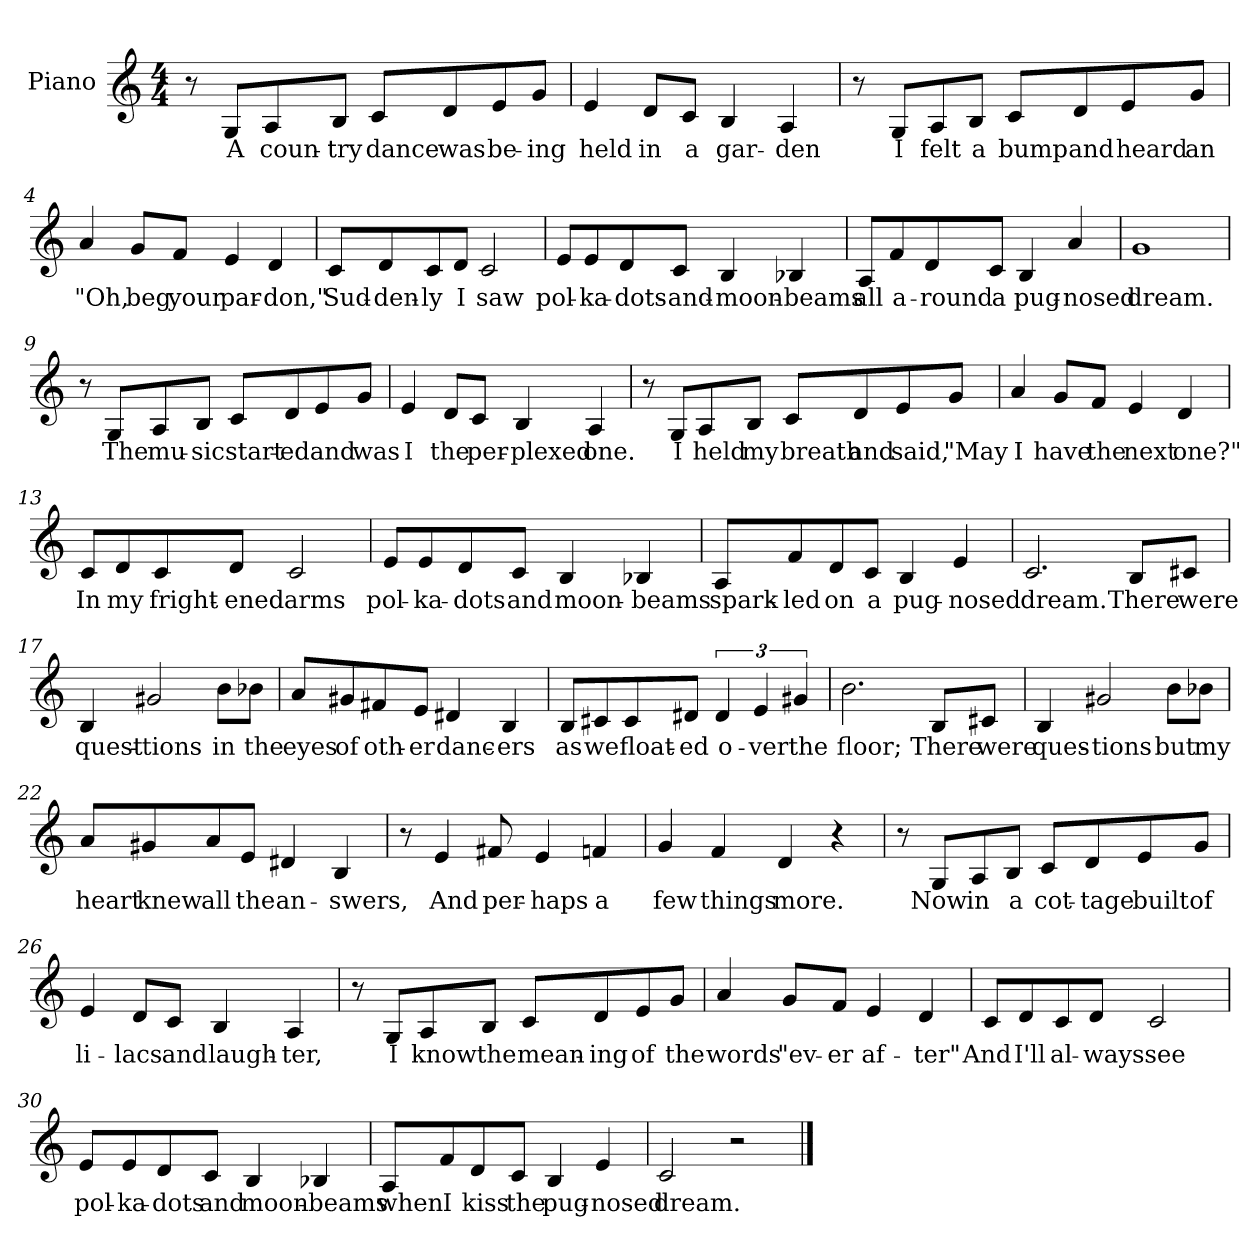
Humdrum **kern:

**kern	**text
*part1	*part1
*staff1	*staff1
*I"Piano	*
*I'Pno	*
*clefG2	*
*k[]	*
*C:	*
*M4/4	*
*MM80	*
=1	=1
8r	.
8G/L	A
8A/	coun-
8B/J	-try
8c/L	dance
8d/	was
8e/	be-
8g/J	-ing
=2	=2
4e/	held
8d/L	in
8c/J	a
4B/	gar-
4A/	-den
=3	=3
8r	.
8G/L	I
8A/	felt
8B/J	a
8c/L	bump
8d/	and
8e/	heard
8g/J	an
=4	=4
4a/	"Oh,
8g/L	beg
8f/J	your
4e/	par-
4d/	-don,"
!!LO:LB:g=z
=5	=5
8c/L	Sud-
8d/	-den-
8c/	-ly
8d/J	I
2c/	saw
=6	=6
8e/L	pol-
8e/	-ka-
8d/	-dots-
8c/J	-and-
4B/	-moon-
4B-X/	-beams
=7	=7
8A/L	all
8f/	a-
8d/	-round
8c/J	a
4B/	pug-
4a/	-nosed
=8	=8
1g	dream.
!!LO:LB:g=z
=9	=9
8r	.
8G/L	The
8A/	mu-
8B/J	-sic
8c/L	start-
8d/	-ed
8e/	and
8g/J	was
=10	=10
4e/	I
8d/L	the
8c/J	per-
4B/	-plexed
4A/	one.
=11	=11
8r	.
8G/L	I
8A/	held
8B/J	my
8c/L	breath
8d/	and
8e/	said,
8g/J	"May
=12	=12
4a/	I
8g/L	have
8f/J	the
4e/	next
4d/	one?"
!!LO:LB:g=z
=13	=13
8c/L	In
8d/	my
8c/	fright-
8d/J	-ened
2c/	arms
=14	=14
8e/L	pol-
8e/	-ka-
8d/	-dots
8c/J	and
4B/	moon-
4B-X/	-beams
=15	=15
8A/L	spark-
8f/	-led
8d/	on
8c/J	a
4B/	pug-
4e/	-nosed
=16	=16
2.c/	dream.
8B/L	There
8c#X/J	were
!!LO:LB:g=z
=17	=17
4B/	quest-
2g#X/	-tions
8b\L	in
8b-X\J	the
=18	=18
8a/L	eyes
8g#X/	of
8f#X/	oth-
8e/J	-er
4d#X/	danc-
4B/	-ers
=19	=19
8B/L	as
8c#X/	we
8c#/	float-
8d#X/J	-ed
6d#/	o-
6e/	-ver
6g#X/	the
=20	=20
2.b\	floor;
8B/L	There
8c#X/J	were
!!LO:LB:g=z
=21	=21
4B/	ques-
2g#X/	-tions
8b\L	but
8b-X\J	my
=22	=22
8a/L	heart
8g#X/	knew
8a/	all
8e/J	the
4d#X/	an-
4B/	-swers,
=23	=23
8r	.
4e/	And
8f#X/	per-
4e/	-haps
4fn/	a
=24	=24
4g/	few
4f/	things
4d/	more.
4r	.
!!LO:LB:g=z
=25	=25
8r	.
8G/L	Now
8A/	in
8B/J	a
8c/L	cot-
8d/	-tage
8e/	built
8g/J	of
=26	=26
4e/	li-
8d/L	-lacs
8c/J	and
4B/	laugh-
4A/	-ter,
=27	=27
8r	.
8G/L	I
8A/	know
8B/J	the
8c/L	mean-
8d/	-ing
8e/	of
8g/J	the
=28	=28
4a/	words
8g/L	"ev-
8f/J	-er
4e/	af-
4d/	-ter"
!!LO:LB:g=z
=29	=29
8c/L	And
8d/	I'll
8c/	al-
8d/J	-ways
2c/	see
=30	=30
8e/L	pol-
8e/	-ka-
8d/	-dots
8c/J	and
4B/	moon-
4B-X/	-beams
=31	=31
8A/L	when
8f/	I
8d/	kiss
8c/J	the
4B/	pug-
4e/	-nosed
=32	=32
2c/	dream.
2r	.
==	==
*-	*-
